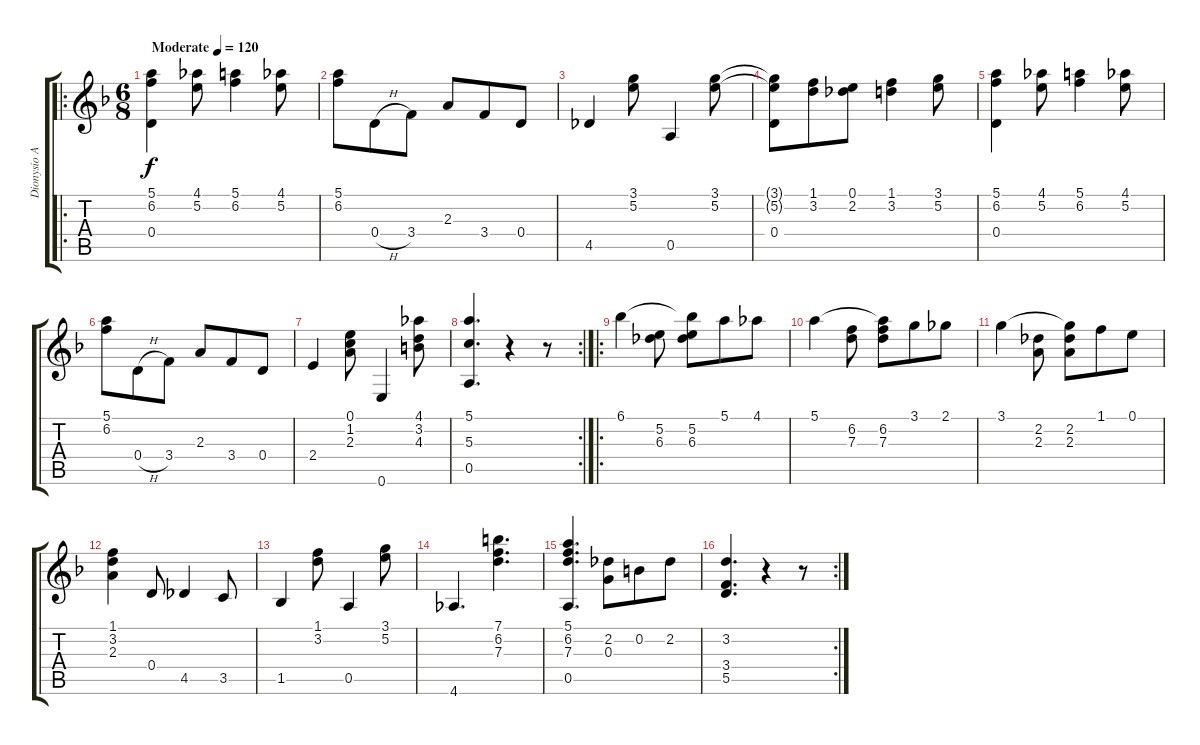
\track ("Dionysio Aguado" "Dionysio A") {instrument acousticguitarnylon}
\staff {score tabs}
\tuning (E4 B3 G3 D3 A2 E2) {hide}
\ro
\ts (6 8)
\tempo (120 "Moderate")
\clef g2
\ks f
(5.1 6.2 0.4).4{dy f instrument acousticguitarnylon} (4.1 5.2).8 (5.1 6.2).4 (4.1 5.2).8 |
(5.1 6.2).8 0.4{h}.8 3.4.8 2.3.8 3.4.8 0.4.8 |
4.5.4 (3.1 5.2).8 0.5.4 (3.1 5.2).8 |
(3.1{t} 5.2{t} 0.4).8 (1.1 3.2).8 (0.1 2.2).8 (1.1 3.2).4 (3.1 5.2).8 |
(5.1 6.2 0.4).4 (4.1 5.2).8 (5.1 6.2).4 (4.1 5.2).8 |
(5.1 6.2).8 0.4{h}.8 3.4.8 2.3.8 3.4.8 0.4.8 |
2.4.4 (0.1 1.2 2.3).8 0.6.4 (4.1 3.2 4.3).8 |
\rc 2
(5.1 5.3 0.5).4{d} r.4 r.8 |
\ro
6.1.4 (5.2 6.3).8 (6.1{t} 5.2 6.3).8 5.1.8 4.1.8 |
5.1.4 (6.2 7.3).8 (5.1{t} 6.2 7.3).8 3.1.8 2.1.8 |
3.1.4 (2.2 2.3).8 (3.1{t} 2.2 2.3).8 1.1.8 0.1.8 |
(1.1 3.2 2.3).4 0.4.8 4.5.4 3.5.8 |
1.5.4 (1.1 3.2).8 0.5.4 (3.1 5.2).8 |
4.6.4{d} (7.1 6.2 7.3).4{d} |
(5.1 6.2 7.3 0.5).4{d} (2.2 0.3).8 0.2.8 2.2.8 |
\rc 2
(3.2 3.4 5.5).4{d} r.4 r.8
